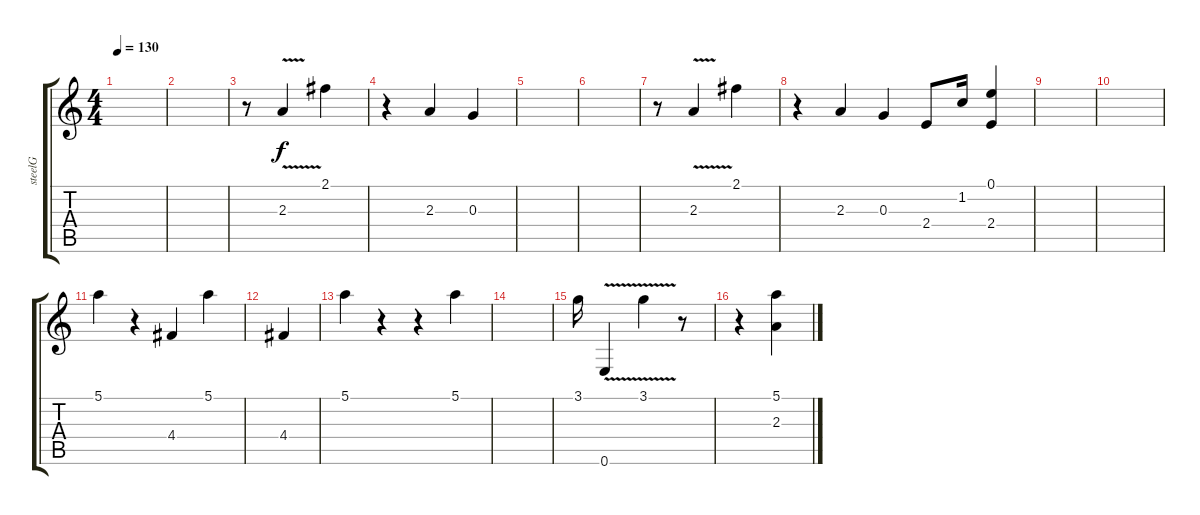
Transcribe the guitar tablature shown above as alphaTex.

\track ("steelG" "steelG") {instrument acousticguitarsteel}
\staff {score tabs}
\tuning (E4 B3 G3 D3 A2 E2) {hide}
\ts (4 4)
\tempo 130
\clef g2
\ks c
|
|
r.8 2.3{v}.4 2.1.4 |
r.4 2.3.4 0.3.4 |
|
|
r.8 2.3{v}.4 2.1.4 |
r.4 2.3.4 0.3.4 2.4.8 1.2.16 (0.1 2.4).4 |
|
|
5.1.4 r.4 4.4.4 5.1.4 |
4.4.4 |
5.1.4 r.4 r.4 5.1.4 |
|
3.1.16 0.6{v}.4 3.1{v}.4 r.8 |
r.4 (5.1 2.3).4
